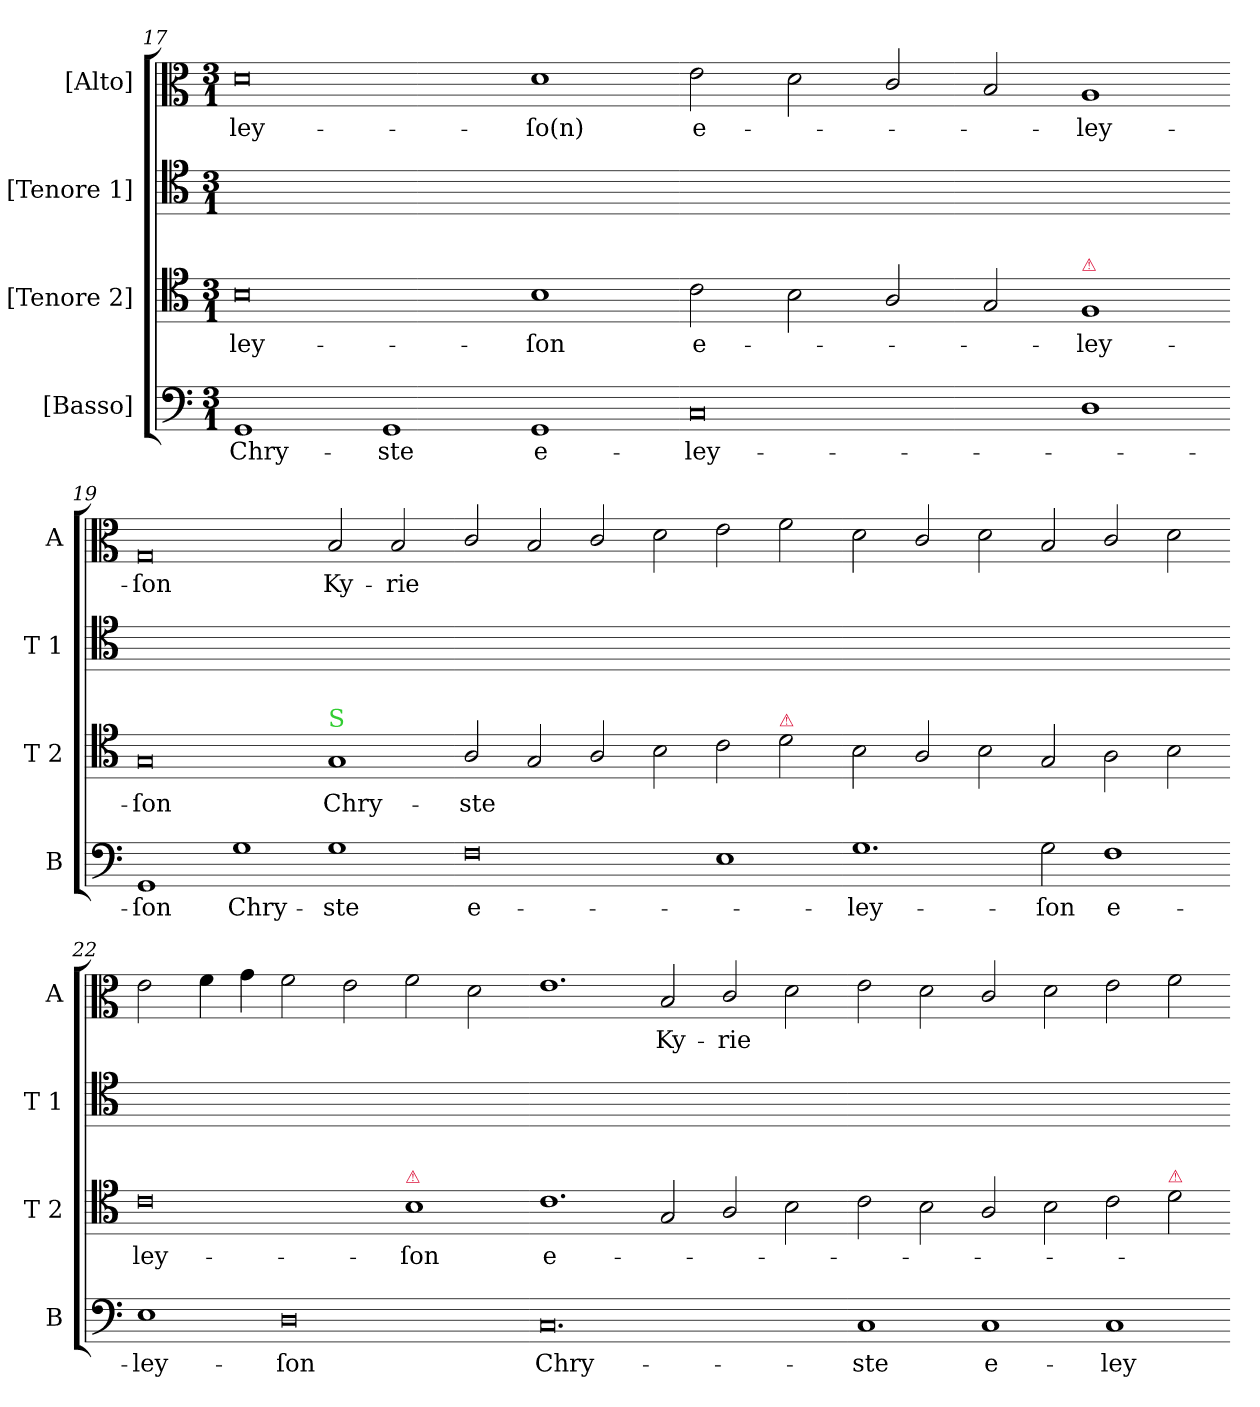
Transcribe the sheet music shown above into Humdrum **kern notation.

**kern	**text	**kern	**text	**kern	**kern	**text
*part4	*part4	*part3	*part3	*part2	*part1	*part1
*staff4	*staff4	*staff3	*staff3	*staff2	*staff1	*staff1
*I"[Basso]	*	*I"[Tenore 2]	*	*I"[Tenore 1]	*I"[Alto]	*
*I'B	*	*I'T 2	*	*I'T 1	*I'A	*
*clefF4	*	*clefC4	*	*clefC4	*clefC3	*
*k[]	*	*k[]	*	*k[]	*k[]	*
*M3/1	*	*M3/1	*	*M3/1	*M3/1	*
=17	=17	=17	=17	=17	=17	=17
!	!LO:LY:i	!	!	!	!	!
1GG	Chry-	0B	-ley-	0.ryy	0d	-ley-
!	!LO:LY:i	!	!	!	!	!
1GG	-ste	.	.	.	.	.
1GG	e-	1B	-ſon	.	1d	-ſo(n)
=18-	=18-	=18-	=18-	=18-	=18-	=18-
0C	-ley-	2c\	e-	0.ryy	2e\	e-
.	.	2B\	.	.	2d\	.
.	.	2A/	.	.	2c/	.
.	.	2G/	.	.	2B/	.
!	!	!LO:TX:a:color=crimson:t=⚠	!	!	!	!
1D	.	1F	-ley-	.	1A	-ley-
=19-	=19-	=19-	=19-	=19-	=19-	=19-
1GG	-ſon	0G	-ſon	0.ryy	0G	-ſon
1G	Chry-	.	.	.	.	.
!	!	!LO:TX:a:color=limegreen:t=S	!	!	!	!
1G	-ste	1G	Chry-	.	2B/	Ky-
.	.	.	.	.	2B/	-rie
=20-	=20-	=20-	=20-	=20-	=20-	=20-
0F	e-	2A/	-ste	0.ryy	2c/	.
.	.	2G/	.	.	2B/	.
.	.	2A/	.	.	2c/	.
.	.	2B\	.	.	2d\	.
1E	.	2c\	.	.	2e\	.
!	!	!LO:TX:a:color=crimson:t=⚠	!	!	!	!
.	.	2d\	.	.	2f\	.
=21-	=21-	=21-	=21-	=21-	=21-	=21-
!	!LO:LY:i	!	!	!	!	!
1.G	-ley-	2B\	.	0.ryy	2d\	.
.	.	2A/	.	.	2c/	.
.	.	2B\	.	.	2d\	.
!	!LO:LY:i	!	!	!	!	!
2G\	-ſon	2G/	.	.	2B/	.
1F	e-	2A\	.	.	2c/	.
.	.	2B\	.	.	2d\	.
=22-	=22-	=22-	=22-	=22-	=22-	=22-
1E	-ley-	0c	ley-	0.ryy	2e\	.
.	.	.	.	.	4f\	.
.	.	.	.	.	4g\	.
0D	-ſon	.	.	.	2f\	.
.	.	.	.	.	2e\	.
!	!	!LO:TX:a:color=crimson:t=⚠	!	!	!	!
.	.	1B	-ſon	.	2f\	.
.	.	.	.	.	2d\	.
=23-	=23-	=23-	=23-	=23-	=23-	=23-
!	!LO:LY:i	!	!	!	!	!
0.C	Chry-	1.c	e-	0.ryy	1.e	.
.	.	2G/	.	.	2B/	Ky-
.	.	2A/	.	.	2c/	-rie
.	.	2B\	.	.	2d\	.
=24-	=24-	=24-	=24-	=24-	=24-	=24-
!	!LO:LY:i	!	!	!	!	!
1C	-ste	2c\	.	0.ryy	2e\	.
.	.	2B\	.	.	2d\	.
!	!LO:LY:i	!	!	!	!	!
1C	e-	2A/	.	.	2c/	.
.	.	2B\	.	.	2d\	.
!	!LO:LY:i	!	!	!	!	!
1C	-ley-	2c\	.	.	2e\	.
!	!	!LO:TX:a:color=crimson:t=⚠	!	!	!	!
.	.	2d\	.	.	2f\	.
=-	=-	=-	=-	=-	=-	=-
*-	*-	*-	*-	*-	*-	*-
